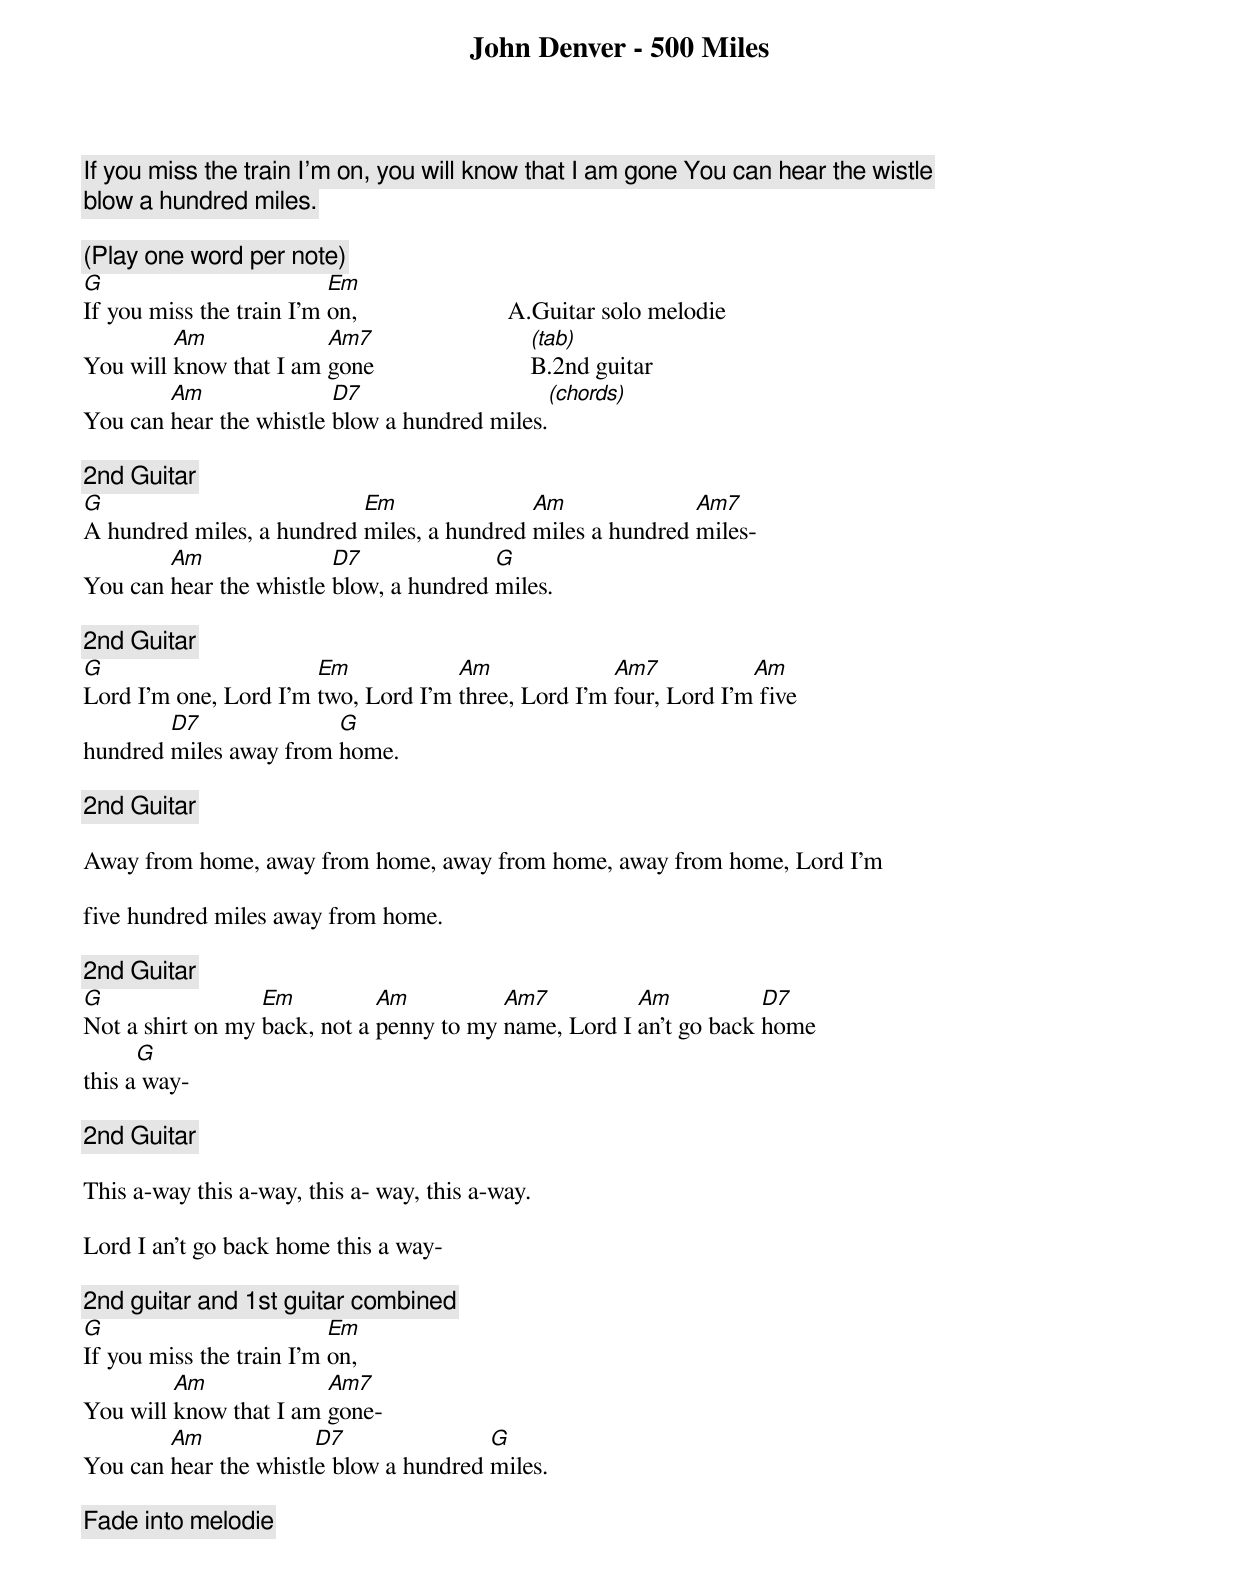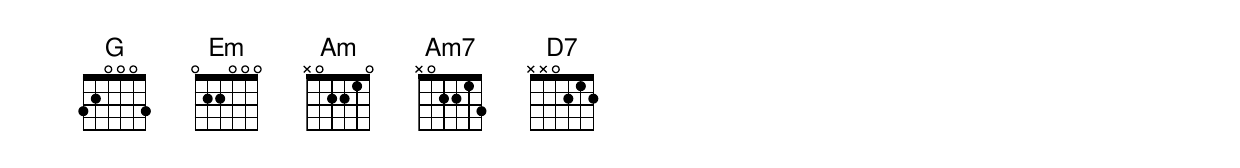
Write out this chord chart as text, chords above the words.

John Denver - 500 Miles

If you miss the train I'm on, you will know that I am gone You can hear the wistle
blow a hundred miles.

(Play one word per note)
G                         Em
If you miss the train I'm on,                        A.Guitar solo melodie
         Am             Am7                          (tab)
You will know that I am gone                         B.2nd guitar
        Am               D7                          (chords)
You can hear the whistle blow a hundred miles.

[2nd Guitar]
G                          Em               Am              Am7
A hundred miles, a hundred miles, a hundred miles a hundred miles-
        Am               D7              G
You can hear the whistle blow, a hundred miles.

[2nd Guitar]
G                      Em            Am              Am7           Am
Lord I'm one, Lord I'm two, Lord I'm three, Lord I'm four, Lord I'm five
        D7              G
hundred miles away from home.

[2nd Guitar]

Away from home, away from home, away from home, away from home, Lord I'm

five hundred miles away from home.

[2nd Guitar]
G                 Em          Am          Am7          Am           D7
Not a shirt on my back, not a penny to my name, Lord I an't go back home
      G
this a way-

[2nd Guitar]

This a-way this a-way, this a- way, this a-way.

Lord I an't go back home this a way-

[2nd guitar and 1st guitar combined]
G                         Em
If you miss the train I'm on,
         Am             Am7
You will know that I am gone-
        Am             D7               G
You can hear the whistle blow a hundred miles.

[Fade into melodie]
